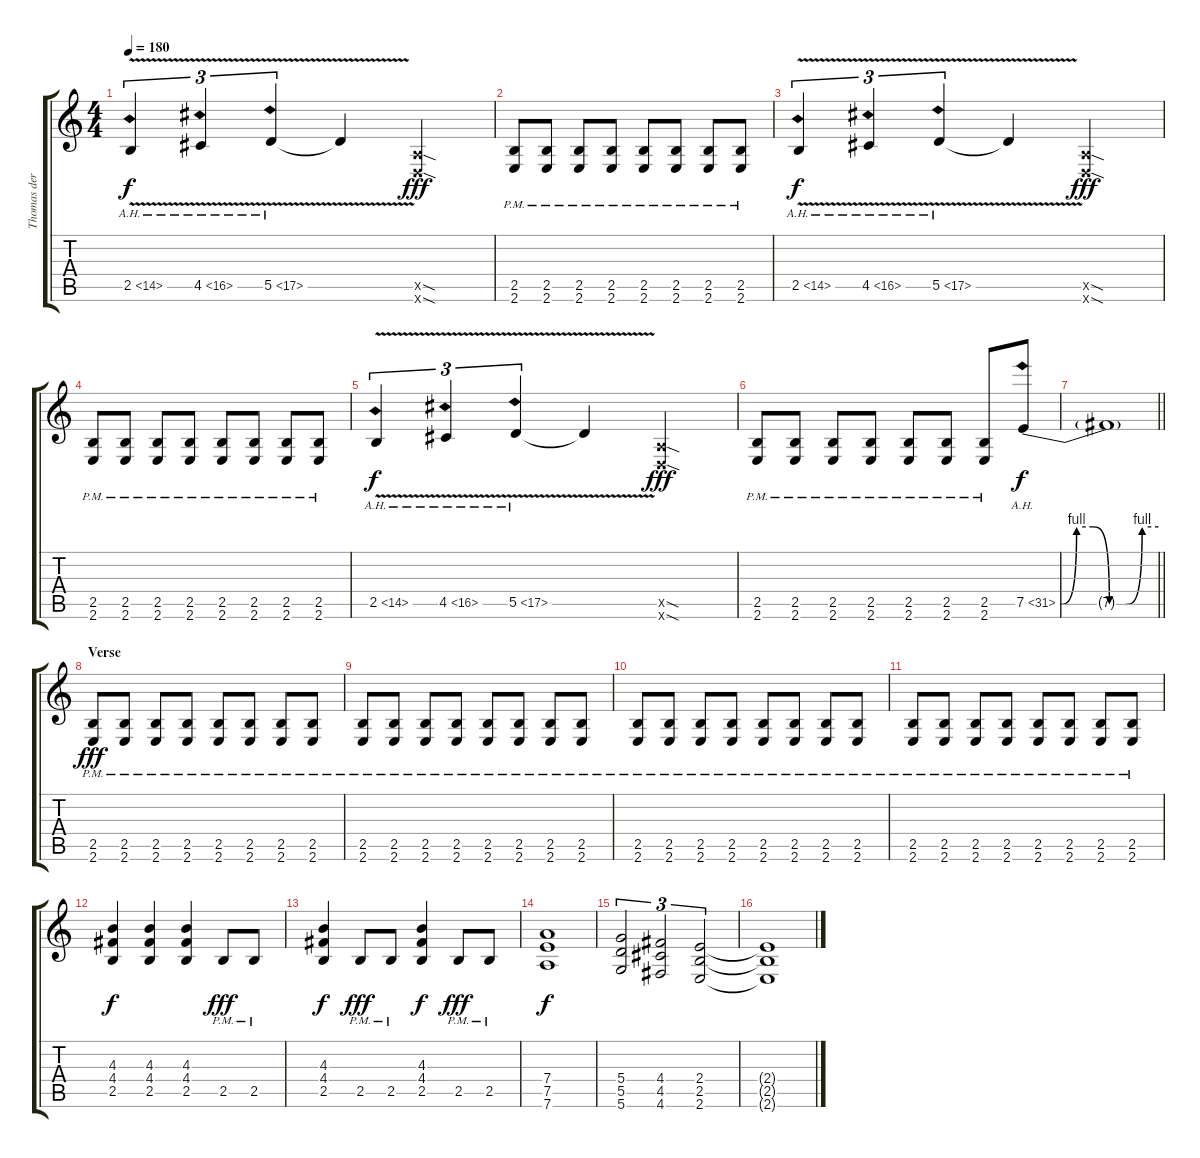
\track ("Thomas der Münzer" "Thomas der") {instrument distortionguitar}
\staff {score tabs}
\tuning (E4 B3 G3 D3 A2 D2) {hide}
\ts (4 4)
\tempo 180
\clef g2
\ks c
2.5{ah 12 v}.4{tu (3 2) dy f} 4.5{ah 12 v}.4{tu (3 2)} 5.5{ah 12 v}.4{tu (3 2)} 5.5{t}.4 (0.5{sod x} 0.6{sod x}).4{dy fff} |
(2.5{pm} 2.6{pm}).8 (2.5{pm} 2.6{pm}).8 (2.5{pm} 2.6{pm}).8 (2.5{pm} 2.6{pm}).8 (2.5{pm} 2.6{pm}).8 (2.5{pm} 2.6{pm}).8 (2.5{pm} 2.6{pm}).8 (2.5{pm} 2.6{pm}).8 |
2.5{ah 12 v}.4{tu (3 2) dy f} 4.5{ah 12 v}.4{tu (3 2)} 5.5{ah 12 v}.4{tu (3 2)} 5.5{t}.4 (0.5{sod x} 0.6{sod x}).4{dy fff} |
(2.5{pm} 2.6{pm}).8 (2.5{pm} 2.6{pm}).8 (2.5{pm} 2.6{pm}).8 (2.5{pm} 2.6{pm}).8 (2.5{pm} 2.6{pm}).8 (2.5{pm} 2.6{pm}).8 (2.5{pm} 2.6{pm}).8 (2.5{pm} 2.6{pm}).8 |
2.5{ah 12 v}.4{tu (3 2) dy f} 4.5{ah 12 v}.4{tu (3 2)} 5.5{ah 12 v}.4{tu (3 2)} 5.5{t}.4 (0.5{sod x} 0.6{sod x}).4{dy fff} |
(2.5{pm} 2.6{pm}).8 (2.5{pm} 2.6{pm}).8 (2.5{pm} 2.6{pm}).8 (2.5{pm} 2.6{pm}).8 (2.5{pm} 2.6{pm}).8 (2.5{pm} 2.6{pm}).8 (2.5{pm} 2.6{pm}).8 7.5{be (custom 0 0 10 4 20 4 30 0 40 0 50 4 60 4) ah 24}.8{dy f} |
\barLineRight lightlight
7.5{t}.1 |
\section ("" "Verse")
(2.5{pm} 2.6{pm}).8{dy fff} (2.5{pm} 2.6{pm}).8 (2.5{pm} 2.6{pm}).8 (2.5{pm} 2.6{pm}).8 (2.5{pm} 2.6{pm}).8 (2.5{pm} 2.6{pm}).8 (2.5{pm} 2.6{pm}).8 (2.5{pm} 2.6{pm}).8 |
(2.5{pm} 2.6{pm}).8 (2.5{pm} 2.6{pm}).8 (2.5{pm} 2.6{pm}).8 (2.5{pm} 2.6{pm}).8 (2.5{pm} 2.6{pm}).8 (2.5{pm} 2.6{pm}).8 (2.5{pm} 2.6{pm}).8 (2.5{pm} 2.6{pm}).8 |
(2.5{pm} 2.6{pm}).8 (2.5{pm} 2.6{pm}).8 (2.5{pm} 2.6{pm}).8 (2.5{pm} 2.6{pm}).8 (2.5{pm} 2.6{pm}).8 (2.5{pm} 2.6{pm}).8 (2.5{pm} 2.6{pm}).8 (2.5{pm} 2.6{pm}).8 |
(2.5{pm} 2.6{pm}).8 (2.5{pm} 2.6{pm}).8 (2.5{pm} 2.6{pm}).8 (2.5{pm} 2.6{pm}).8 (2.5{pm} 2.6{pm}).8 (2.5{pm} 2.6{pm}).8 (2.5{pm} 2.6{pm}).8 (2.5{pm} 2.6{pm}).8 |
(4.3 4.4 2.5).4{dy f} (4.3 4.4 2.5).4 (4.3 4.4 2.5).4 2.5{pm}.8{dy fff} 2.5{pm}.8 |
(4.3 4.4 2.5).4{dy f} 2.5{pm}.8{dy fff} 2.5{pm}.8 (4.3 4.4 2.5).4{dy f} 2.5{pm}.8{dy fff} 2.5{pm}.8 |
(7.4 7.5 7.6).1{dy f} |
(5.4 5.5 5.6).2{tu (3 2)} (4.4 4.5 4.6).2{tu (3 2)} (2.4 2.5 2.6).2{tu (3 2)} |
(2.4{t} 2.5{t} 2.6{t}).1
